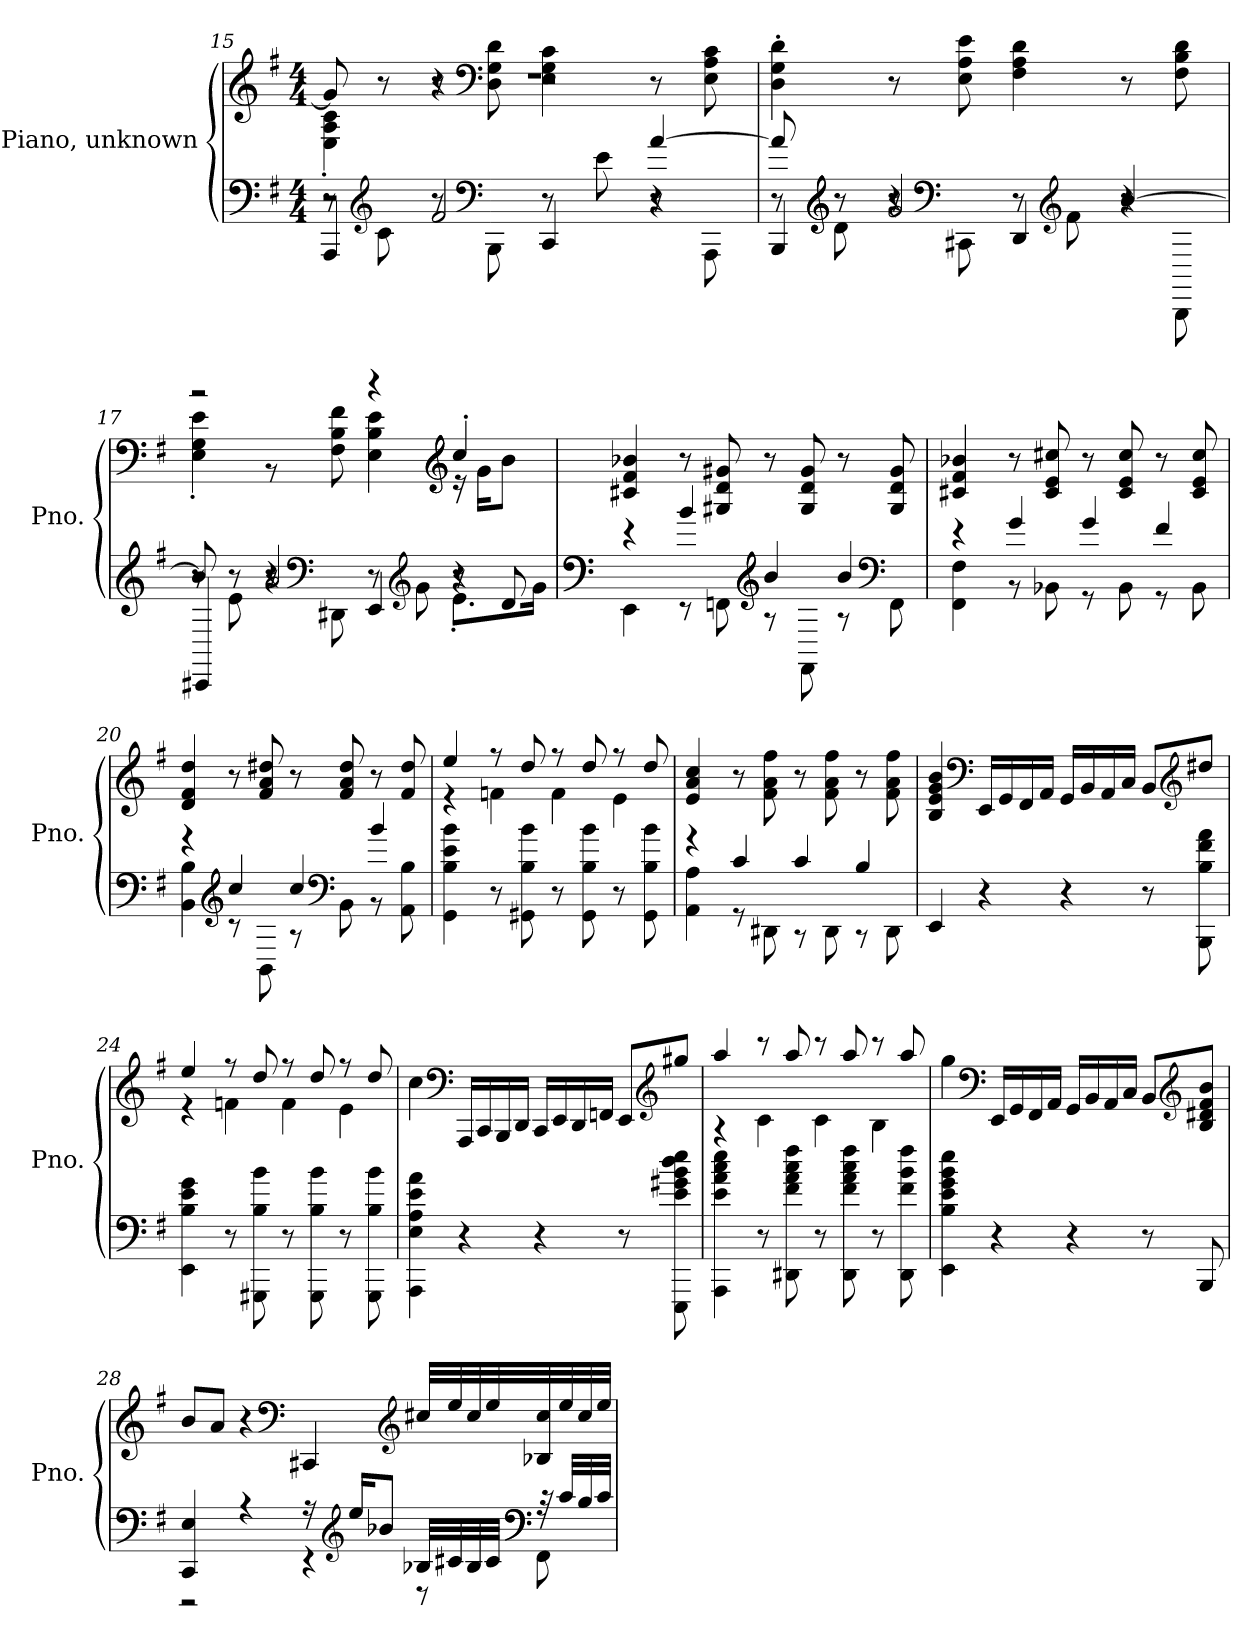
**kern	**kern
*part1	*part1
*staff2	*staff1
*I"Piano, unknown	*
*I'Pno.	*
!!LO:LB:g=z
*clefF4	*clefG2
*k[f#]	*k[f#]
*M4/4	*M4/4
=15	=15
*^	*^
*	*^	*	*^
4AAA/	8r	2r	1r	4E\' 4A\' 4c\'	8g/]
*clefG2	*	*	*	*	*
.	8c\	.	.	.	8r
2f#/	8r	.	.	8r	4r
*clefF4	*	*	*clefF4	*	*
.	8BBB\	.	.	8D\ 8G\ 8d\	.
.	8r	4CC/	.	4E\ 4G\ 4c\	2r
.	8e\	.	.	.	.
[4a/	8r	4r	.	8r	.
.	8AAA\	.	.	8E\ 8A\ 8c\	.
*	*	*	*v	*v	*v
=16	=16	=16	=16
8a/]	8r	4BBB/	4D\' 4G\' 4d\'
*clefG2	*	*	*
8r	8d\	.	.
2g/	8r	4r	8r
*clefF4	*	*	*
.	8CC#X\	.	8E\ 8A\ 8e\
.	8r	4DD/	4F#\ 4A\ 4d\
*clefG2	*	*	*
.	8f#\	.	.
[4b/	8r	4r	8r
.	8BBB\	.	8F#\ 8B\ 8d\
!!LO:LB:g=z
=17	=17	=17	=17
*	*	*	*^
8b/]	8r	4CC#X/	2r	4E\' 4G\' 4e\'
8r	8e\	.	.	.
2a/	8r	4r	.	8r
*clefF4	*	*	*	*
.	8DD#X\	.	.	8F#\ 8B\ 8f#\
.	8r	4EE/	4r	4E\ 4B\ 4e\
*clefG2	*	*	*	*
.	8g\	.	.	.
*	*	*	*clefG2	*
8r	8.e'\L	4r	4cc'/	16r
.	.	.	.	16g\KL
8d/	.	.	.	8b\J
.	16g\Jk	.	.	.
*v	*v	*v	*	*
*	*v	*v
=18	=18
*clefF4	*
*^	*
4r	4EE\	4c#X/ 4f#/ 4b-X/
4b/	8r	8r
.	8FFn\	8G#X/ 8d/ 8g#X/
*clefG2	*	*
4b/	8r	8r
.	8FF\	8G#/ 8d/ 8g#/
4b/	8r	8r
*clefF4	*	*
.	8FF\	8G#/ 8d/ 8g#/
=19	=19	=19
4r	4FF#\ 4F#\	4c#X/ 4f#/ 4b-X/
4g/	8r	8r
.	8BB-X\	8c#/ 8e/ 8cc#X/
4g/	8r	8r
.	8BB-\	8c#/ 8e/ 8cc#/
4f#/	8r	8r
.	8BB-\	8c#/ 8e/ 8cc#/
!!LO:LB:g=z
=20	=20	=20
4r	4BB\ 4B\	4d/ 4f#/ 4dd/
*clefG2	*	*
4cc/	8r	8r
.	8BB\	8f#/ 8a/ 8dd#X/
4cc/	8r	8r
*clefF4	*	*
.	8BB\	8f#/ 8a/ 8dd#/
4b/	8r	8r
.	8AA\ 8B\	8f#/ 8dd#/
*v	*v	*
=21	=21
*	*^
4GG\ 4B\ 4e\ 4b\	4ee/	4r
8r	8r	4fn\
8GG#X\ 8B\ 8b\	8dd/	.
8r	8r	4f\
8GG#\ 8B\ 8b\	8dd/	.
8r	8r	4e\
8GG#\ 8B\ 8b\	8dd/	.
*	*v	*v
=22	=22
*^	*
4r	4AA\ 4A\	4e/ 4a/ 4cc/
4c/	8r	8r
.	8DD#X\	8f#\ 8a\ 8ff#\
4c/	8r	8r
.	8DD#\	8f#\ 8a\ 8ff#\
4B/	8r	8r
.	8DD#\	8f#\ 8a\ 8ff#\
*v	*v	*
!!LO:PB:g=z
=23	=23
4EE/	4B/ 4e/ 4g/ 4b/
*	*clefF4
4r	16EE/LL
.	16GG/
.	16FF#/
.	16AA/JJ
4r	16GG/LL
.	16BB/
.	16AA/
.	16C/JJ
8r	8BB/L
*	*clefG2
8BBB\ 8B\ 8f#\ 8a\	8dd#X/J
=24	=24
*	*^
4EE\ 4B\ 4e\ 4g\	4ee/	4r
8r	8r	4fn\
8GGG#X\ 8B\ 8b\	8dd/	.
8r	8r	4f\
8GGG#\ 8B\ 8b\	8dd/	.
8r	8r	4e\
8GGG#\ 8B\ 8b\	8dd/	.
*	*v	*v
=25	=25
4AAA\ 4E\ 4A\ 4e\ 4a\	4cc\
*	*clefF4
4r	16AAA/LL
.	16CC/
.	16BBB/
.	16DD/JJ
4r	16CC/LL
.	16EE/
.	16DD/
.	16FFn/JJ
8r	8EE/L
*	*clefG2
8EEE\ 8e\ 8g#X\ 8b\ 8dd\ 8ee\	8gg#X/J
!!LO:LB:g=z
=26	=26
*	*^
4AAA\ 4e\ 4a\ 4cc\ 4ee\	4aa/	4r
8r	8r	4c\
8DD#X\ 8f#\ 8a\ 8cc\ 8ff#\	8aa/	.
8r	8r	4c\
8DD#\ 8f#\ 8a\ 8cc\ 8ff#\	8aa/	.
8r	8r	4B\
8DD#\ 8f#\ 8b\ 8ff#\	8aa/	.
*	*v	*v
=27	=27
4EE\ 4B\ 4e\ 4g\ 4b\ 4ee\	4gg\
*	*clefF4
4r	16EE/LL
.	16GG/
.	16FF#/
.	16AA/JJ
4r	16GG/LL
.	16BB/
.	16AA/
.	16C/JJ
8r	8BB/L
*	*clefG2
8BBB/	8B/ 8d#X/ 8f#/ 8b/J
!!LO:LB:g=z
=28	=28
*^	*
4CC/ 4E/	2r	8b/L
.	.	8a/J
4r	.	4r
*	*	*clefF4
16r	4r	4CC#X/
*clefG2	*	*
16ee/KL	.	.
8b-X/J	.	.
*	*	*clefG2
32B-X/LLL	8r	32cc#X/LLL
32c#X/	.	32ee/
32B-/	.	32cc#/
32c#/JJJ	.	32ee/
*clefF4	*	*
32r	8FF#\	32B-X/ 32cc#/
32c#/LLL	.	32ee/
32B-/	.	32cc#/
32c#/JJJ	.	32ee/JJJ
*v	*v	*
=	=
*-	*-
